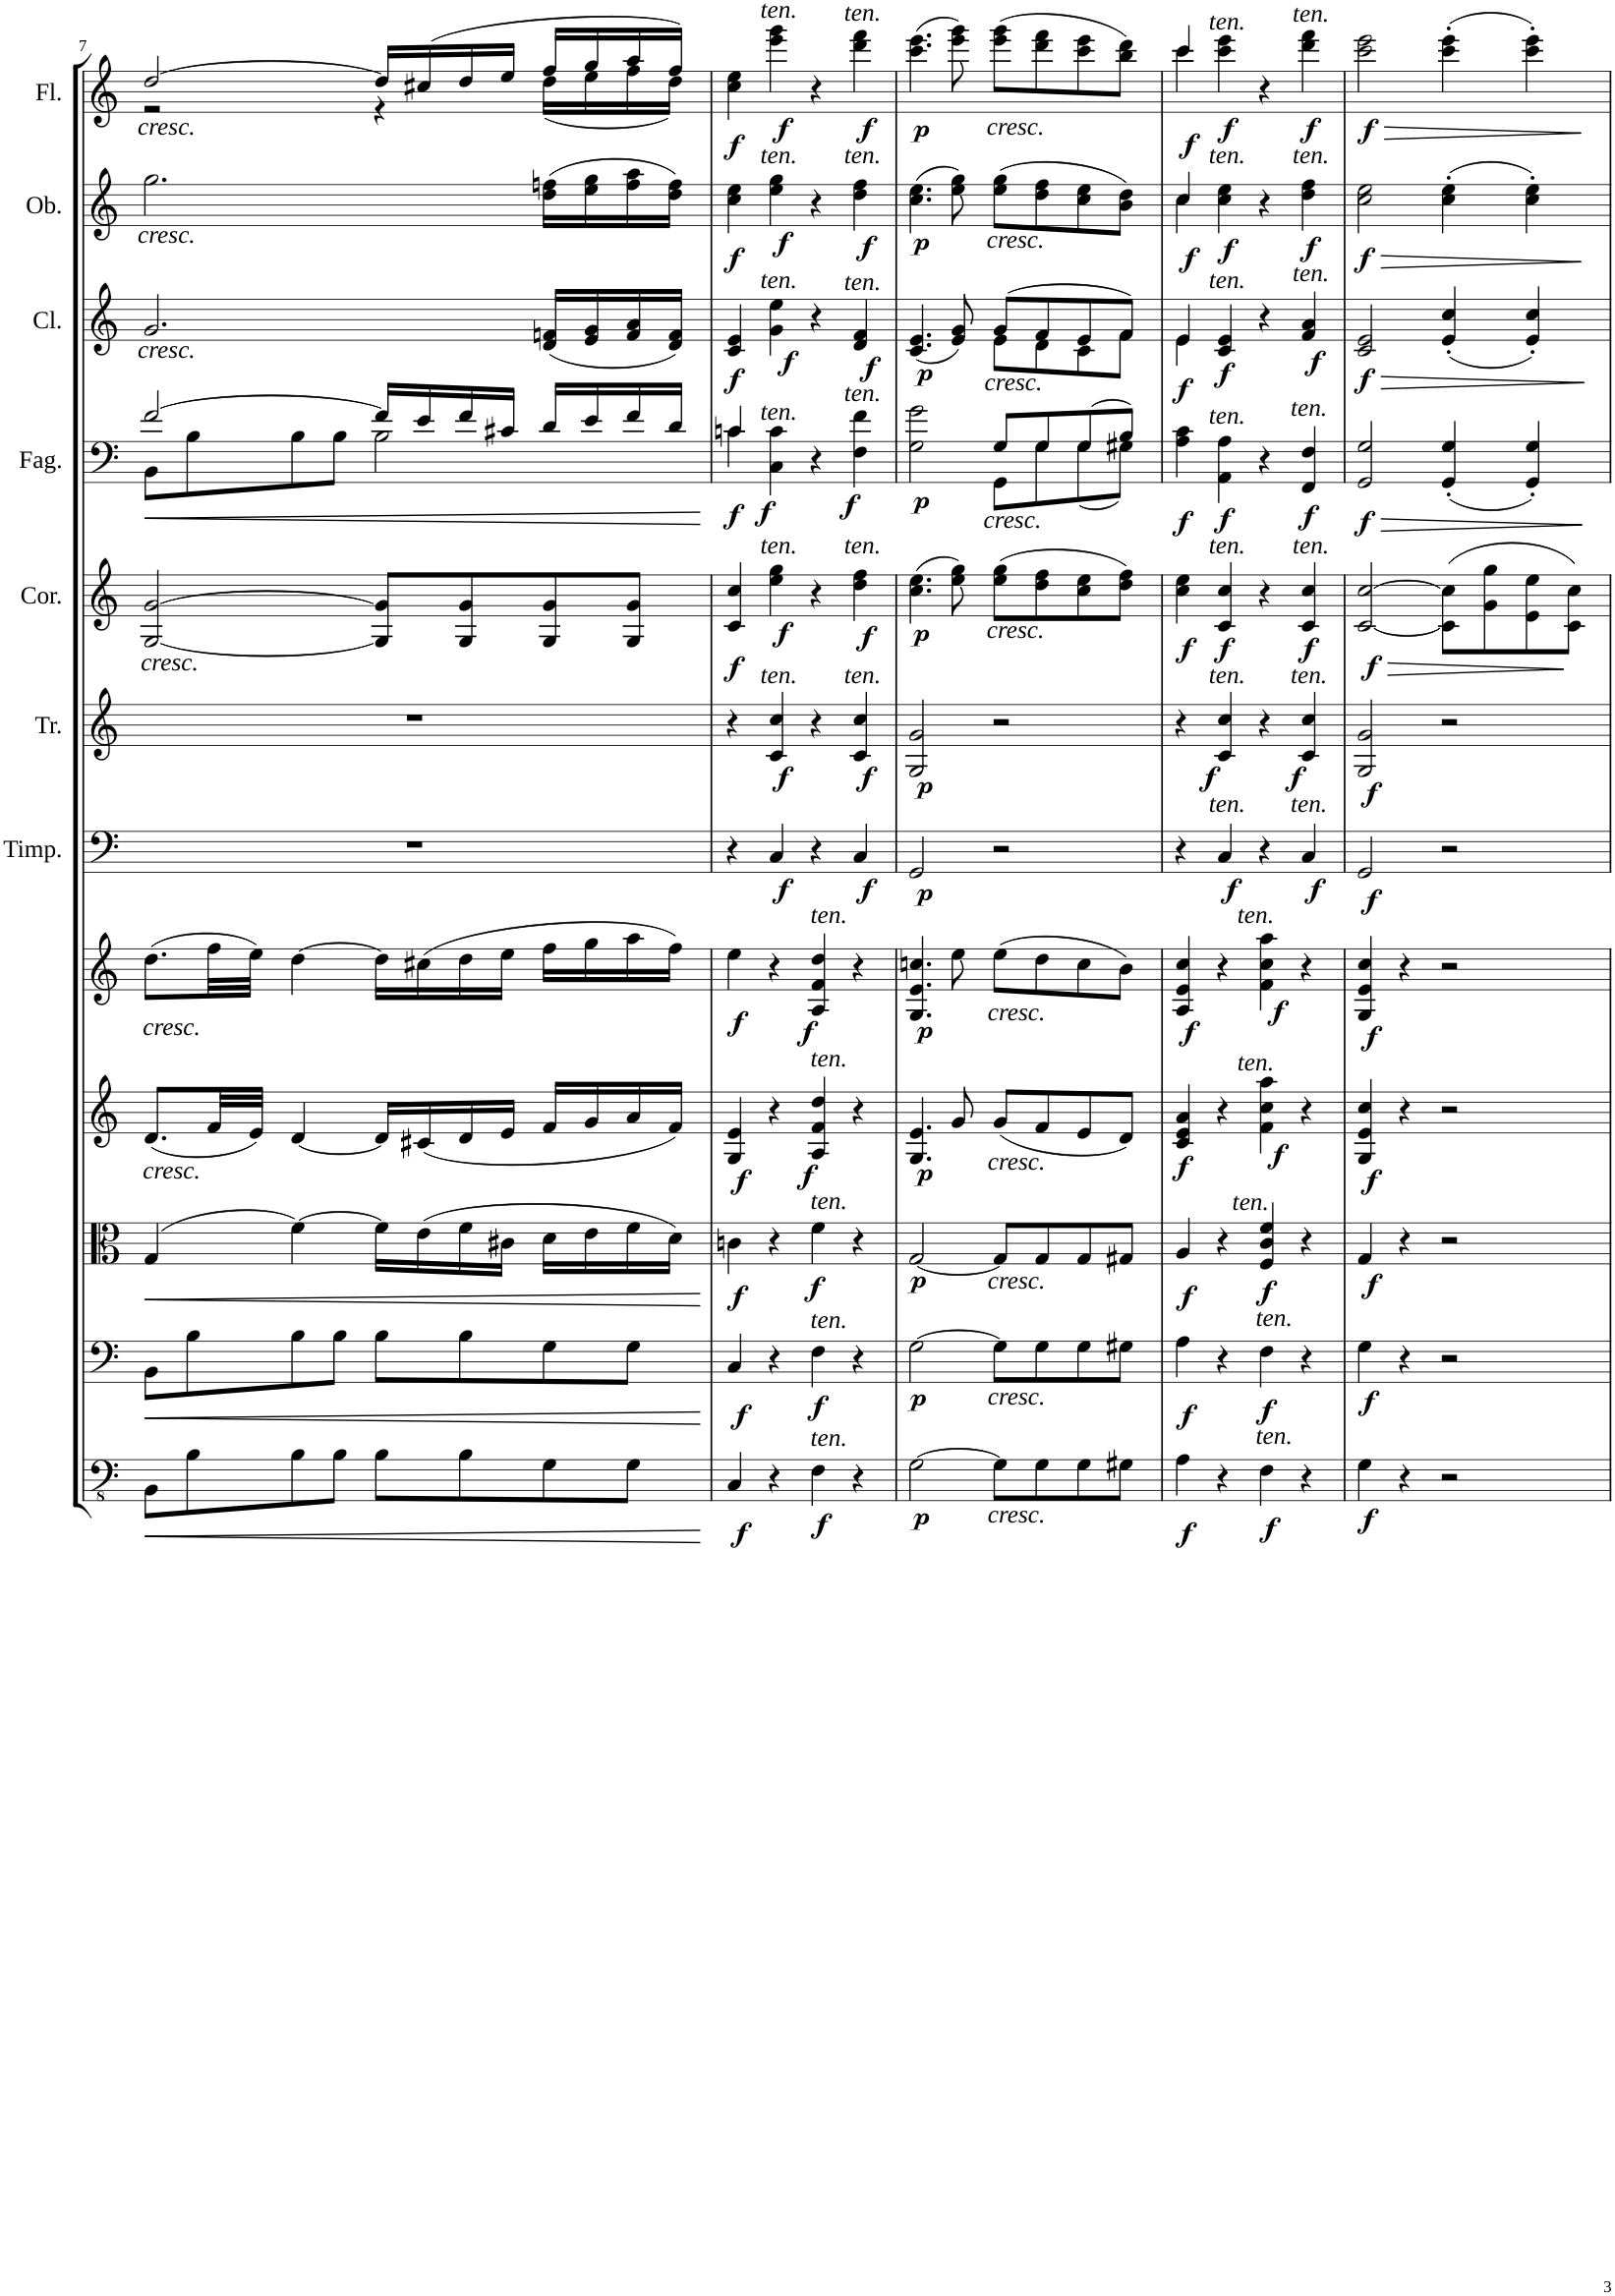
**kern	**dynam	**kern	**dynam	**kern	**dynam	**kern	**dynam	**kern	**dynam	**kern	**dynam	**kern	**dynam	**kern	**dynam	**kern	**dynam	**kern	**dynam	**kern	**dynam	**kern	**dynam
*part12	*part12	*part11	*part11	*part10	*part10	*part9	*part9	*part8	*part8	*part7	*part7	*part6	*part6	*part5	*part5	*part4	*part4	*part3	*part3	*part2	*part2	*part1	*part1
*staff12	*staff12	*staff11	*staff11	*staff10	*staff10	*staff9	*staff9	*staff8	*staff8	*staff7	*staff7	*staff6	*staff6	*staff5	*staff5	*staff4	*staff4	*staff3	*staff3	*staff2	*staff2	*staff1	*staff1
*I"Contrabasso	*	*I"Violoncello	*	*I"Viola	*	*I"Violino II	*	*I"Violino I	*	*I"Timpani	*	*I"Trombe in C	*	*I"Corni in C	*	*I"Fagotti	*	*I"Clarinetti in C	*	*I"Oboi	*	*I"Flauti	*
*	*	*	*	*	*	*	*	*	*	*I'Timp.	*	*I'Tr.	*	*I'Cor.	*	*I'Fag.	*	*I'Cl.	*	*I'Ob.	*	*I'Fl.	*
!!LO:PB:g=z
*clefFv4	*	*clefF4	*	*clefC3	*	*clefG2	*	*clefG2	*	*clefF4	*	*clefG2	*	*clefG2	*	*clefF4	*	*clefG2	*	*clefG2	*	*clefG2	*
*	*	*	*	*	*	*	*	*	*	*	*	*Trd1c2	*	*Trd7c12	*	*	*	*Trd1c2	*	*	*	*	*
*k[]	*	*k[]	*	*k[]	*	*k[]	*	*k[]	*	*k[]	*	*k[]	*	*k[]	*	*k[]	*	*k[]	*	*k[]	*	*k[]	*
*M4/4	*	*M4/4	*	*M4/4	*	*M4/4	*	*M4/4	*	*M4/4	*	*M4/4	*	*M4/4	*	*M4/4	*	*M4/4	*	*M4/4	*	*M4/4	*
*met(c)	*	*met(c)	*	*met(c)	*	*met(c)	*	*met(c)	*	*met(c)	*	*met(c)	*	*met(c)	*	*met(c)	*	*met(c)	*	*met(c)	*	*met(c)	*
=7	=7	=7	=7	=7	=7	=7	=7	=7	=7	=7	=7	=7	=7	=7	=7	=7	=7	=7	=7	=7	=7	=7	=7
!	!	!	!	!	!	!	!	!	!	!	!	!	!	!	!	!	!	!	!	!	!	!LO:TX:b:i:t=cresc.	!
!	!	!	!	!	!	!	!	!	!	!	!	!	!	!	!	!	!	!	!	!LO:TX:b:i:t=cresc.	!	!	!
!	!	!	!	!	!	!	!	!	!	!	!	!	!	!	!	!	!	!LO:TX:b:i:t=cresc.	!	!	!	!	!
!	!	!	!	!	!	!	!	!	!	!	!	!	!	!LO:TX:b:i:t=cresc.	!	!	!	!	!	!	!	!	!
!	!	!	!	!	!	!	!	!LO:TX:b:i:t=cresc.	!	!	!	!	!	!	!	!	!	!	!	!	!	!	!
!	!	!	!	!	!	!LO:TX:b:i:t=cresc.	!	!	!	!	!	!	!	!	!	!	!	!	!	!	!	!	!
!	!LO:HP:b	!	!LO:HP:b	!	!LO:HP:b	!	!	!	!	!	!	!	!	!	!	!	!LO:HP:b	!	!	!	!	!	!
*	*	*	*	*	*	*	*	*	*	*	*	*	*	*	*	*^	*	*	*	*	*	*^	*
8BBB\L	<	8BB\L	<	(4G/	<	(8.d/L	.	(8.dd\L	.	1r	.	1r	.	[2G/ [2g/	.	[2f/	8BB\L	<	2.g/	.	2.gg\	.	[2dd/	2r	.
8BB\	.	8B\	.	.	.	.	.	.	.	.	.	.	.	.	.	.	8B\	.	.	.	.	.	.	.	.
.	.	.	.	.	.	32f/LL	.	32ff\LL	.	.	.	.	.	.	.	.	.	.	.	.	.	.	.	.	.
.	.	.	.	.	.	32e/JJJ)	.	32ee\JJJ)	.	.	.	.	.	.	.	.	.	.	.	.	.	.	.	.	.
8BB\	.	8B\	.	[4f\)	.	[4d/	.	[4dd\	.	.	.	.	.	.	.	.	8B\	.	.	.	.	.	.	.	.
8BB\J	.	8B\J	.	.	.	.	.	.	.	.	.	.	.	.	.	.	8B\J	.	.	.	.	.	.	.	.
8BB\L	.	8B\L	.	16f\LL]	.	16d/LL]	.	16dd\LL]	.	.	.	.	.	8G/] 8g/]L	.	16f/LL]	2B\	.	.	.	.	.	16dd/LL]	4r	.
.	.	.	.	(16e\	.	(16c#X/	.	(16cc#X\	.	.	.	.	.	.	.	16e/	.	.	.	.	.	.	(16cc#X/	.	.
8BB\	.	8B\	.	16f\	.	16d/	.	16dd\	.	.	.	.	.	8G/ 8g/	.	16f/	.	.	.	.	.	.	16dd/	.	.
.	.	.	.	16c#X\JJ	.	16e/JJ	.	16ee\JJ	.	.	.	.	.	.	.	16c#X/JJ	.	.	.	.	.	.	16ee/JJ	.	.
8GG\	.	8G\	.	16d\LL	.	16f/LL	.	16ff\LL	.	.	.	.	.	8G/ 8g/	.	16d/LL	.	.	(16d/ 16fn/LL	.	(16dd\ 16ffn\LL	.	16ff/LL	(16dd\LL	.
.	.	.	.	16e\	.	16g/	.	16gg\	.	.	.	.	.	.	.	16e/	.	.	16e/ 16g/	.	16ee\ 16gg\	.	16gg/	16ee\	.
8GG\J	.	8G\J	.	16f\	.	16a/	.	16aa\	.	.	.	.	.	8G/ 8g/J	.	16f/	.	.	16f/ 16a/	.	16ff\ 16aa\	.	16aa/	16ff\	.
.	.	.	.	16d\JJ)	.	16f/JJ)	.	16ff\JJ)	.	.	.	.	.	.	.	16d/JJ	.	.	16d/ 16f/JJ)	.	16dd\ 16ff\JJ)	.	16ff/JJ)	16dd\JJ)	.
*	*	*	*	*	*	*	*	*	*	*	*	*	*	*	*	*v	*v	*	*	*	*	*	*v	*v	*
.	[	.	[	.	[	.	.	.	.	.	.	.	.	.	.	.	[	.	.	.	.	.	.
=8	=8	=8	=8	=8	=8	=8	=8	=8	=8	=8	=8	=8	=8	=8	=8	=8	=8	=8	=8	=8	=8	=8	=8
*	*	*	*	*	*	*	*	*	*	*	*	*	*	*	*	*^	*	*	*	*	*	*	*
!	!LO:DY:b	!	!LO:DY:b	!	!LO:DY:b	!	!LO:DY:b	!	!LO:DY:b	!	!	!	!	!	!LO:DY:b	!	!	!LO:DY:b	!	!LO:DY:b	!	!LO:DY:b	!	!LO:DY:b
4CC/	f	4C/	f	4cn\	f	4G/ 4e/	f	4ee\	f	4r	.	4r	.	4c/ 4cc/	f	4cn/	4c\	f	4c/ 4e/	f	4cc\ 4ee\	f	4cc\ 4ee\	f
!	!	!	!	!	!	!	!	!	!	!	!	!	!	!	!	!	!	!	!	!	!	!	!LO:TX:a:i:t=ten.	!
!	!	!	!	!	!	!	!	!	!	!	!	!	!	!	!	!	!	!	!	!	!LO:TX:a:i:t=ten.	!	!	!
!	!	!	!	!	!	!	!	!	!	!	!	!	!	!	!	!	!	!	!LO:TX:a:i:t=ten.	!	!	!	!	!
!	!	!	!	!	!	!	!	!	!	!	!	!	!	!	!	!LO:TX:a:i:t=ten.	!	!	!	!	!	!	!	!
!	!	!	!	!	!	!	!	!	!	!	!	!	!	!LO:TX:a:i:t=ten.	!	!	!	!	!	!	!	!	!	!
!	!	!	!	!	!	!	!	!	!	!	!	!LO:TX:a:i:t=ten.	!	!	!	!	!	!	!	!	!	!	!	!
!	!	!	!	!	!	!	!	!	!	!	!LO:DY:b	!	!LO:DY:b	!	!LO:DY:b	!	!	!LO:DY:b	!	!LO:DY:b	!	!LO:DY:b	!	!LO:DY:b
4r	.	4r	.	4r	.	4r	.	4r	.	4C/	f	4c/ 4cc/	f	4ee\ 4gg\	f	4C\ 4c\	2.ryy	f	4g\ 4ee\	f	4ee\ 4gg\	f	4eee\ 4ggg\	f
!	!	!	!	!	!	!	!	!LO:TX:a:i:t=ten.	!	!	!	!	!	!	!	!	!	!	!	!	!	!	!	!
!	!	!	!	!	!	!LO:TX:a:i:t=ten.	!	!	!	!	!	!	!	!	!	!	!	!	!	!	!	!	!	!
!	!	!	!	!LO:TX:a:i:t=ten.	!	!	!	!	!	!	!	!	!	!	!	!	!	!	!	!	!	!	!	!
!	!	!LO:TX:a:i:t=ten.	!	!	!	!	!	!	!	!	!	!	!	!	!	!	!	!	!	!	!	!	!	!
!LO:TX:a:i:t=ten.	!	!	!	!	!	!	!	!	!	!	!	!	!	!	!	!	!	!	!	!	!	!	!	!
!	!LO:DY:b	!	!LO:DY:b	!	!LO:DY:b	!	!LO:DY:b	!	!LO:DY:b	!	!	!	!	!	!	!	!	!	!	!	!	!	!	!
4FF\	f	4F\	f	4f\	f	4A/ 4f/ 4dd/	f	4A/ 4f/ 4dd/	f	4r	.	4r	.	4r	.	4r	.	.	4r	.	4r	.	4r	.
!	!	!	!	!	!	!	!	!	!	!	!	!	!	!	!	!	!	!	!	!	!	!	!LO:TX:a:i:t=ten.	!
!	!	!	!	!	!	!	!	!	!	!	!	!	!	!	!	!	!	!	!	!	!LO:TX:a:i:t=ten.	!	!	!
!	!	!	!	!	!	!	!	!	!	!	!	!	!	!	!	!	!	!	!LO:TX:a:i:t=ten.	!	!	!	!	!
!	!	!	!	!	!	!	!	!	!	!	!	!	!	!	!	!LO:TX:a:i:t=ten.	!	!	!	!	!	!	!	!
!	!	!	!	!	!	!	!	!	!	!	!	!	!	!LO:TX:a:i:t=ten.	!	!	!	!	!	!	!	!	!	!
!	!	!	!	!	!	!	!	!	!	!	!	!LO:TX:a:i:t=ten.	!	!	!	!	!	!	!	!	!	!	!	!
!	!	!	!	!	!	!	!	!	!	!	!LO:DY:b	!	!LO:DY:b	!	!LO:DY:b	!	!	!LO:DY:b	!	!LO:DY:b	!	!LO:DY:b	!	!LO:DY:b
4r	.	4r	.	4r	.	4r	.	4r	.	4C/	f	4c/ 4cc/	f	4dd\ 4ff\	f	4F\ 4f\	.	f	4d/ 4f/	f	4dd\ 4ff\	f	4ddd\ 4fff\	f
=9	=9	=9	=9	=9	=9	=9	=9	=9	=9	=9	=9	=9	=9	=9	=9	=9	=9	=9	=9	=9	=9	=9	=9	=9
*	*	*	*	*	*	*	*	*	*	*	*	*	*	*	*	*	*	*	*^	*	*	*	*	*
!	!LO:DY:b	!	!LO:DY:b	!	!LO:DY:b	!	!LO:DY:b	!	!LO:DY:b	!	!LO:DY:b	!	!LO:DY:b	!	!LO:DY:b	!	!	!LO:DY:b	!	!	!LO:DY:b	!	!LO:DY:b	!	!LO:DY:b
[2GG\	p	[2G\	p	[2G/	p	4.G/ 4.e/	p	4.G/ 4.e/ 4.ccn/	p	2GG/	p	2G/ 2g/	p	(4.cc\ 4.ee\	p	2G\ 2g\	2ryy	p	(4.c/ 4.e/	2ryy	p	(4.cc\ 4.ee\	p	(4.ccc\ 4.eee\	p
.	.	.	.	.	.	8g/	.	8ee\	.	.	.	.	.	8ee\ 8gg\)	.	.	.	.	8e/ 8g/)	.	.	8ee\ 8gg\)	.	8eee\ 8ggg\)	.
!	!	!	!	!	!	!	!	!	!	!	!	!	!	!	!	!	!	!	!	!	!	!	!	!LO:TX:b:i:t=cresc.	!
!	!	!	!	!	!	!	!	!	!	!	!	!	!	!	!	!	!	!	!	!	!	!LO:TX:b:i:t=cresc.	!	!	!
!	!	!	!	!	!	!	!	!	!	!	!	!	!	!	!	!	!	!	!LO:TX:b:i:t=cresc.	!	!	!	!	!	!
!	!	!	!	!	!	!	!	!	!	!	!	!	!	!	!	!LO:TX:b:i:t=cresc.	!	!	!	!	!	!	!	!	!
!	!	!	!	!	!	!	!	!	!	!	!	!	!	!LO:TX:b:i:t=cresc.	!	!	!	!	!	!	!	!	!	!	!
!	!	!	!	!	!	!	!	!LO:TX:b:i:t=cresc.	!	!	!	!	!	!	!	!	!	!	!	!	!	!	!	!	!
!	!	!	!	!	!	!LO:TX:b:i:t=cresc.	!	!	!	!	!	!	!	!	!	!	!	!	!	!	!	!	!	!	!
!	!	!	!	!LO:TX:b:i:t=cresc.	!	!	!	!	!	!	!	!	!	!	!	!	!	!	!	!	!	!	!	!	!
!	!	!LO:TX:b:i:t=cresc.	!	!	!	!	!	!	!	!	!	!	!	!	!	!	!	!	!	!	!	!	!	!	!
!LO:TX:b:i:t=cresc.	!	!	!	!	!	!	!	!	!	!	!	!	!	!	!	!	!	!	!	!	!	!	!	!	!
8GG\L]	.	8G\L]	.	8G/L]	.	(8g/L	.	(8ee\L	.	2r	.	2r	.	(8ee\ 8gg\L	.	8G/L	8GG\L	.	(8g/L	8e\L	.	(8ee\ 8gg\L	.	(8eee\ 8ggg\L	.
8GG\	.	8G\	.	8G/	.	8f/	.	8dd\	.	.	.	.	.	8dd\ 8ff\	.	8G/	8G\	.	8f/	8d\	.	8dd\ 8ff\	.	8ddd\ 8fff\	.
8GG\	.	8G\	.	8G/	.	8e/	.	8cc\	.	.	.	.	.	8cc\ 8ee\	.	(8G/	(8G\	.	8e/	8c\	.	8cc\ 8ee\	.	8ccc\ 8eee\	.
8GG#X\J	.	8G#X\J	.	8G#X/J	.	8d/J)	.	8b\J)	.	.	.	.	.	8dd\ 8ff\J)	.	8B/J)	8G#X\J)	.	8f/J)	8f\J	.	8b\ 8dd\J)	.	8bb\ 8ddd\J)	.
=10	=10	=10	=10	=10	=10	=10	=10	=10	=10	=10	=10	=10	=10	=10	=10	=10	=10	=10	=10	=10	=10	=10	=10	=10	=10
*	*	*	*	*	*	*	*	*	*	*	*	*	*	*	*	*	*	*	*	*	*	*^	*	*^	*
!	!LO:DY:b	!	!LO:DY:b	!	!LO:DY:b	!	!LO:DY:b	!	!LO:DY:b	!	!	!	!	!	!LO:DY:b	!	!	!LO:DY:b	!	!	!LO:DY:b	!	!	!LO:DY:b	!	!	!LO:DY:b
*	*	*	*	*	*	*	*	*	*	*	*	*	*	*	*	*v	*v	*	*	*	*	*	*	*	*	*	*
4AA\	f	4A\	f	4A/	f	4c/ 4e/ 4a/	f	4A/ 4e/ 4cc/	f	4r	.	4r	.	4cc\ 4ee\	f	4A\ 4c\	f	4e/	4e\	f	4cc/	4cc\	f	4ccc/	4ccc\	f
!	!	!	!	!	!	!	!	!	!	!	!	!	!	!	!	!	!	!	!	!	!	!	!	!LO:TX:a:i:t=ten.	!	!
!	!	!	!	!	!	!	!	!	!	!	!	!	!	!	!	!	!	!	!	!	!LO:TX:a:i:t=ten.	!	!	!	!	!
!	!	!	!	!	!	!	!	!	!	!	!	!	!	!	!	!	!	!LO:TX:a:i:t=ten.	!	!	!	!	!	!	!	!
!	!	!	!	!	!	!	!	!	!	!	!	!	!	!	!	!LO:TX:a:i:t=ten.	!	!	!	!	!	!	!	!	!	!
!	!	!	!	!	!	!	!	!	!	!	!	!	!	!LO:TX:a:i:t=ten.	!	!	!	!	!	!	!	!	!	!	!	!
!	!	!	!	!	!	!	!	!	!	!	!	!LO:TX:a:i:t=ten.	!	!	!	!	!	!	!	!	!	!	!	!	!	!
!	!	!	!	!	!	!	!	!	!	!LO:TX:a:i:t=ten.	!	!	!	!	!	!	!	!	!	!	!	!	!	!	!	!
!	!	!	!	!	!	!	!	!	!	!	!LO:DY:b	!	!LO:DY:b	!	!LO:DY:b	!	!LO:DY:b	!	!	!LO:DY:b	!	!	!LO:DY:b	!	!	!LO:DY:b
4r	.	4r	.	4r	.	4r	.	4r	.	4C/	f	4c/ 4cc/	f	4c/ 4cc/	f	4AA\ 4A\	f	4c/ 4e/	2.ryy	f	4cc\ 4ee\	2.ryy	f	4ccc\ 4eee\	2.ryy	f
!	!	!	!	!	!	!	!	!LO:TX:a:i:t=ten.	!	!	!	!	!	!	!	!	!	!	!	!	!	!	!	!	!	!
!	!	!	!	!	!	!LO:TX:a:i:t=ten.	!	!	!	!	!	!	!	!	!	!	!	!	!	!	!	!	!	!	!	!
!	!	!	!	!LO:TX:a:i:t=ten.	!	!	!	!	!	!	!	!	!	!	!	!	!	!	!	!	!	!	!	!	!	!
!	!	!LO:TX:a:i:t=ten.	!	!	!	!	!	!	!	!	!	!	!	!	!	!	!	!	!	!	!	!	!	!	!	!
!LO:TX:a:i:t=ten.	!	!	!	!	!	!	!	!	!	!	!	!	!	!	!	!	!	!	!	!	!	!	!	!	!	!
!	!LO:DY:b	!	!LO:DY:b	!	!LO:DY:b	!	!LO:DY:b	!	!LO:DY:b	!	!	!	!	!	!	!	!	!	!	!	!	!	!	!	!	!
4FF\	f	4F\	f	4F/ 4c/ 4f/	f	4f\ 4cc\ 4aa\	f	4f\ 4cc\ 4aa\	f	4r	.	4r	.	4r	.	4r	.	4r	.	.	4r	.	.	4r	.	.
!	!	!	!	!	!	!	!	!	!	!	!	!	!	!	!	!	!	!	!	!	!	!	!	!LO:TX:a:i:t=ten.	!	!
!	!	!	!	!	!	!	!	!	!	!	!	!	!	!	!	!	!	!	!	!	!LO:TX:a:i:t=ten.	!	!	!	!	!
!	!	!	!	!	!	!	!	!	!	!	!	!	!	!	!	!	!	!LO:TX:a:i:t=ten.	!	!	!	!	!	!	!	!
!	!	!	!	!	!	!	!	!	!	!	!	!	!	!	!	!LO:TX:a:i:t=ten.	!	!	!	!	!	!	!	!	!	!
!	!	!	!	!	!	!	!	!	!	!	!	!	!	!LO:TX:a:i:t=ten.	!	!	!	!	!	!	!	!	!	!	!	!
!	!	!	!	!	!	!	!	!	!	!	!	!LO:TX:a:i:t=ten.	!	!	!	!	!	!	!	!	!	!	!	!	!	!
!	!	!	!	!	!	!	!	!	!	!LO:TX:a:i:t=ten.	!	!	!	!	!	!	!	!	!	!	!	!	!	!	!	!
!	!	!	!	!	!	!	!	!	!	!	!LO:DY:b	!	!LO:DY:b	!	!LO:DY:b	!	!LO:DY:b	!	!	!LO:DY:b	!	!	!LO:DY:b	!	!	!LO:DY:b
4r	.	4r	.	4r	.	4r	.	4r	.	4C/	f	4c/ 4cc/	f	4c/ 4cc/	f	4FF/ 4F/	f	4f/ 4a/	.	f	4dd\ 4ff\	.	f	4ddd\ 4fff\	.	f
*	*	*	*	*	*	*	*	*	*	*	*	*	*	*	*	*	*	*v	*v	*	*	*	*	*v	*v	*
*	*	*	*	*	*	*	*	*	*	*	*	*	*	*	*	*	*	*	*	*v	*v	*	*	*
=11	=11	=11	=11	=11	=11	=11	=11	=11	=11	=11	=11	=11	=11	=11	=11	=11	=11	=11	=11	=11	=11	=11	=11
!	!LO:DY:b	!	!LO:DY:b	!	!LO:DY:b	!	!LO:DY:b	!	!LO:DY:b	!	!LO:DY:b	!	!LO:DY:b	!	!LO:HP:b	!	!LO:HP:b	!	!LO:HP:b	!	!LO:HP:b	!	!LO:HP:b
!	!	!	!	!	!	!	!	!	!	!	!	!	!	!	!LO:DY:n=1:b	!	!LO:DY:n=1:b	!	!LO:DY:n=1:b	!	!LO:DY:n=1:b	!	!LO:DY:n=1:b
4GG\	f	4G\	f	4G/	f	4G/ 4e/ 4cc/	f	4G/ 4e/ 4cc/	f	2GG/	f	2G/ 2g/	f	[2c/ [2cc/	> f	2GG/ 2G/	> f	2c/ 2e/	> f	2cc\ 2ee\	> f	2ccc\ 2eee\	> f
4r	.	4r	.	4r	.	4r	.	4r	.	.	.	.	.	.	.	.	.	.	.	.	.	.	.
2r	.	2r	.	2r	.	2r	.	2r	.	2r	.	2r	.	(8c\] 8cc\]L	.	(4GG/' 4G/'	.	(4e/' 4cc/'	.	(4cc\' 4ee\'	.	(4ccc\' 4eee\'	.
.	.	.	.	.	.	.	.	.	.	.	.	.	.	8g\ 8gg\	.	.	.	.	.	.	.	.	.
.	.	.	.	.	.	.	.	.	.	.	.	.	.	8e\ 8ee\	.	4GG/' 4G/')	.	4e/' 4cc/')	.	4cc\' 4ee\')	.	4ccc\' 4eee\')	.
.	.	.	.	.	.	.	.	.	.	.	.	.	.	8c\ 8cc\J)	.	.	.	.	.	.	.	.	.
.	.	.	.	.	.	.	.	.	.	.	.	.	.	.	]	.	]	.	]	.	]	.	]
=	=	=	=	=	=	=	=	=	=	=	=	=	=	=	=	=	=	=	=	=	=	=	=
*-	*-	*-	*-	*-	*-	*-	*-	*-	*-	*-	*-	*-	*-	*-	*-	*-	*-	*-	*-	*-	*-	*-	*-
